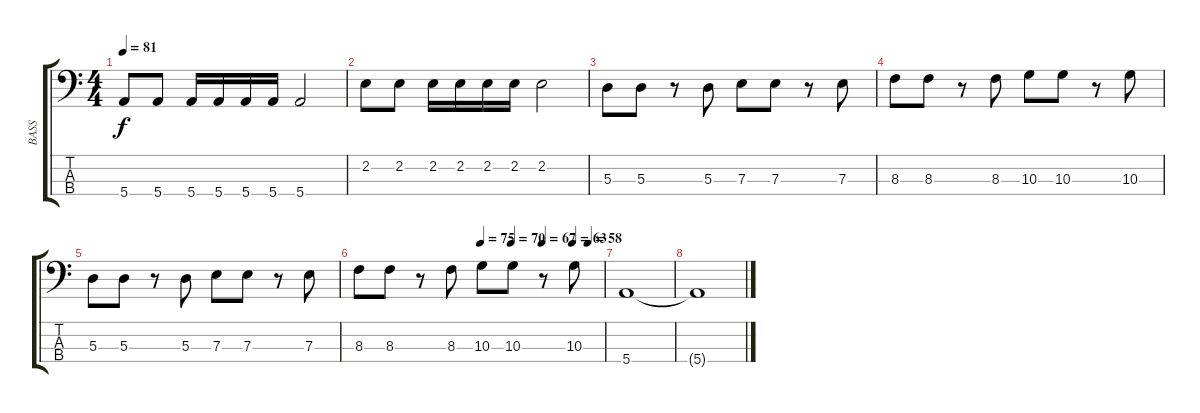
\track ("BASS" "BASS") {instrument electricbassfinger}
\staff {score tabs}
\tuning (G2 D2 A1 E1) {hide}
\ts (4 4)
\tempo 81
\clef f4
\ks c
5.4.8{dy f} 5.4.8 5.4.16 5.4.16 5.4.16 5.4.16 5.4.2 |
2.2.8 2.2.8 2.2.16 2.2.16 2.2.16 2.2.16 2.2.2 |
5.3.8 5.3.8 r.8 5.3.8 7.3.8 7.3.8 r.8 7.3.8 |
8.3.8 8.3.8 r.8 8.3.8 10.3.8 10.3.8 r.8 10.3.8 |
5.3.8 5.3.8 r.8 5.3.8 7.3.8 7.3.8 r.8 7.3.8 |
\tempo (75 0.5)
\tempo (70 0.625)
\tempo (67 0.75)
\tempo (63 0.875)
\tempo (58 0.9375)
8.3.8 8.3.8 r.8 8.3.8 10.3.8 10.3.8 r.8 10.3.8 |
5.4.1 |
5.4{t}.1{txt ""}
